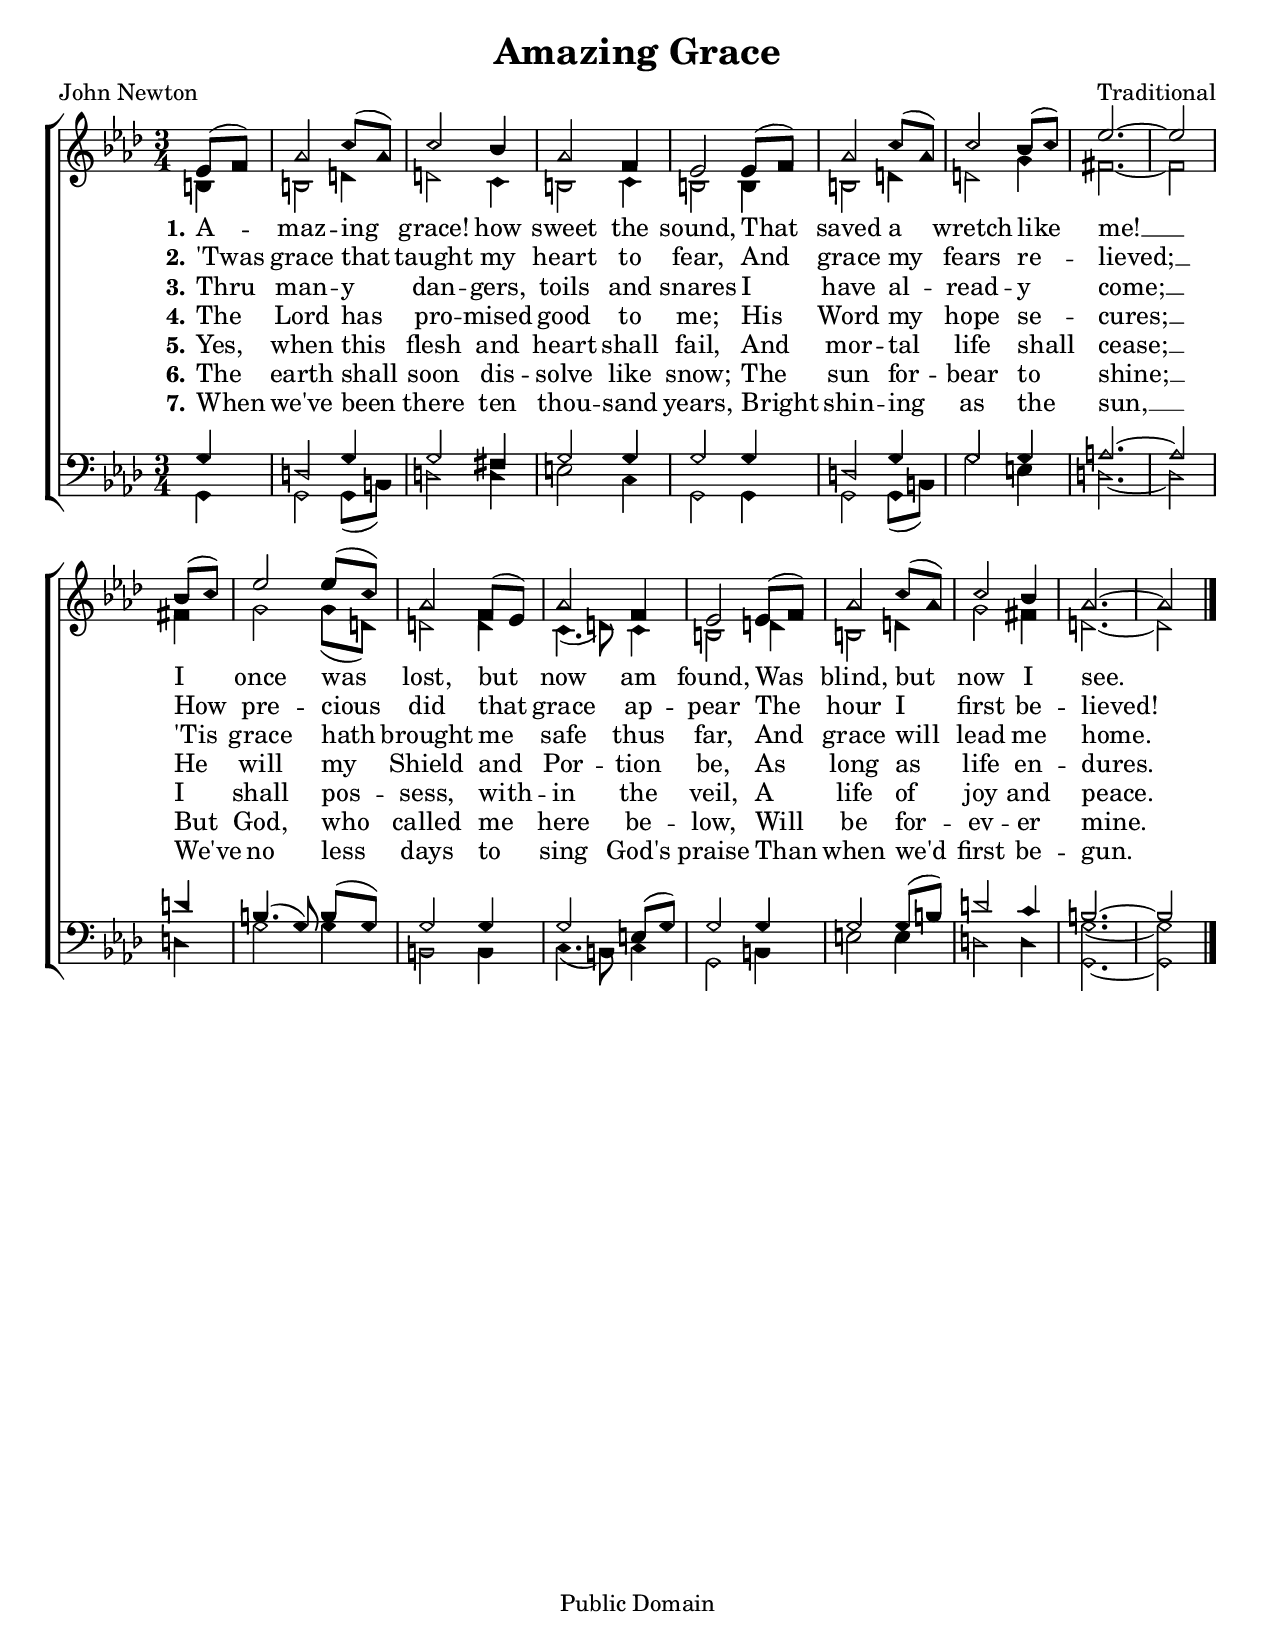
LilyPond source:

\version "2.18.2"

\header {
 	title = "Amazing Grace"
 	composer = "Traditional"
 	poet = "John Newton"
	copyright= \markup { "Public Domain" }
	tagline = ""
}


\paper {
	#(set-paper-size "letter")
	indent = 0
  	page-count = #1
}


global = {
 	\key aes \major
 	\time 3/4
	\set Timing.beamExceptions = #'()
	\set Timing.baseMoment = #(ly:make-moment 1/4)
	\set Timing.beatStructure = #'(1 1 1)
	\aikenHeads
  	\large
  	\override Score.BarNumber.break-visibility = ##(#f #f #f)
 	\set Staff.midiMaximumVolume = #1.0
 	\partial 4
}


lead = {
	\set Staff.midiMinimumVolume = #3.0
}


soprano = \relative c'' {
 	\global
	ees,8( f) aes2 c8( aes) c2 bes4 aes2 f4 ees2
	ees8( f) aes2 c8( aes) c2 bes8( c) ees2.~ ees2
	\bar "|" \break
	bes8( c) ees2 ees8( c) aes2 f8( ees) aes2 f4 ees2
	ees8( f) aes2 c8( aes) c2 bes4 aes2.~ aes2
	\bar "|."
}


alto = \relative c' {
	\global
	b4 b2 d4 d2 c4 b2 c4 b2
	b4 b2 d4 d2 g4 fis2.~ fis2
	fis4 g2 g8( d) d2 d4 c4.( d8) c4 b2
	d4 b2 d4 g2 fis4 d2.~ d2
}


tenor = \relative c' {
	\global
	\clef "bass"
	g4 d2 g4 g2 fis4 g2 g4 g2
	g4 d2 g4 g2 g4 a2.~ a2
	d4 b4.( g8) b( g) g2 g4 g2 e8( g8) g2
	g4 g2 g8( b) d2 c4 b2.~ b2
}


bass = \relative c {
	\global
	\clef "bass"
	g4 g2 g8( b) d2 d4 e2 c4 g2
	g4 g2 g8( b) g'2 e4 d2.~ d2
	d4 g2 g4 b,2 b4 c4.( b8) c4 g2
	b4 e2 e4 d2 d4 <g g,>2.~ <g g,>2
}


verseOne = \lyricmode {
	\set stanza = "1."
	A -- maz -- ing grace! how sweet the sound,
	That saved a wretch like me! __
	I once was lost, but now am found,
	Was blind, but now I see.
}


verseTwo = \lyricmode {
	\set stanza = "2."
	'Twas grace that taught my heart to fear,
	And grace my fears re -- lieved; __
	How pre -- cious did that grace ap -- pear
	The hour I first be -- lieved!
}


verseThree = \lyricmode {
	\set stanza = "3."
	Thru man -- y dan -- gers, toils and snares
	I have al -- read -- y come; __
	'Tis grace hath brought me safe thus far,
	And grace will lead me home.
}


verseFour = \lyricmode {
	\set stanza = "4."
	The Lord has pro -- mised good to me;
	His Word my hope se -- cures; __
	He will my Shield and Por -- tion be,
	As long as life en -- dures.
}


verseFive = \lyricmode {
	\set stanza = "5."
	Yes, when this flesh and heart shall fail,
	And mor -- tal life shall cease; __
	I shall pos -- sess, with -- in the veil,
	A life of joy and peace.
}


verseSix = \lyricmode {
	\set stanza = "6."
	The earth shall soon dis -- solve like snow;
	The sun for -- bear to shine; __
	But God, who called me here be -- low,
	Will be for -- ev -- er mine.
}


verseSeven = \lyricmode {
	\set stanza = "7."
	When we've been there ten thou -- sand years,
	Bright shin -- ing as the sun, __
	We've no less days to sing God's praise
	Than when we'd first be -- gun.
}


\score{
	\new ChoirStaff <<
		\new Staff \with {midiInstrument = #"acoustic grand"} <<
			\new Voice = "soprano" {\voiceOne \soprano}
			\new Voice = "alto" {\voiceTwo \alto}
		>>
		
		\new Lyrics {
			\lyricsto "soprano" \verseOne
		}
		\new Lyrics {
			\lyricsto "soprano" \verseTwo
		}
		\new Lyrics {
			\lyricsto "soprano" \verseThree
		}
		\new Lyrics {
			\lyricsto "soprano" \verseFour
		}
		\new Lyrics {
			\lyricsto "soprano" \verseFive
		}
		\new Lyrics {
			\lyricsto "soprano" \verseSix
		}
		\new Lyrics {
			\lyricsto "soprano" \verseSeven
		}

		
		\new Staff  \with {midiInstrument = #"acoustic grand"}<<
			\new Voice = "tenor" {\voiceThree \tenor}
			\new Voice = "bass" {\voiceFour \bass}
		>>
		
	>>
	
	\layout{}
	\midi{
		\tempo 4 = 88
	}
}
